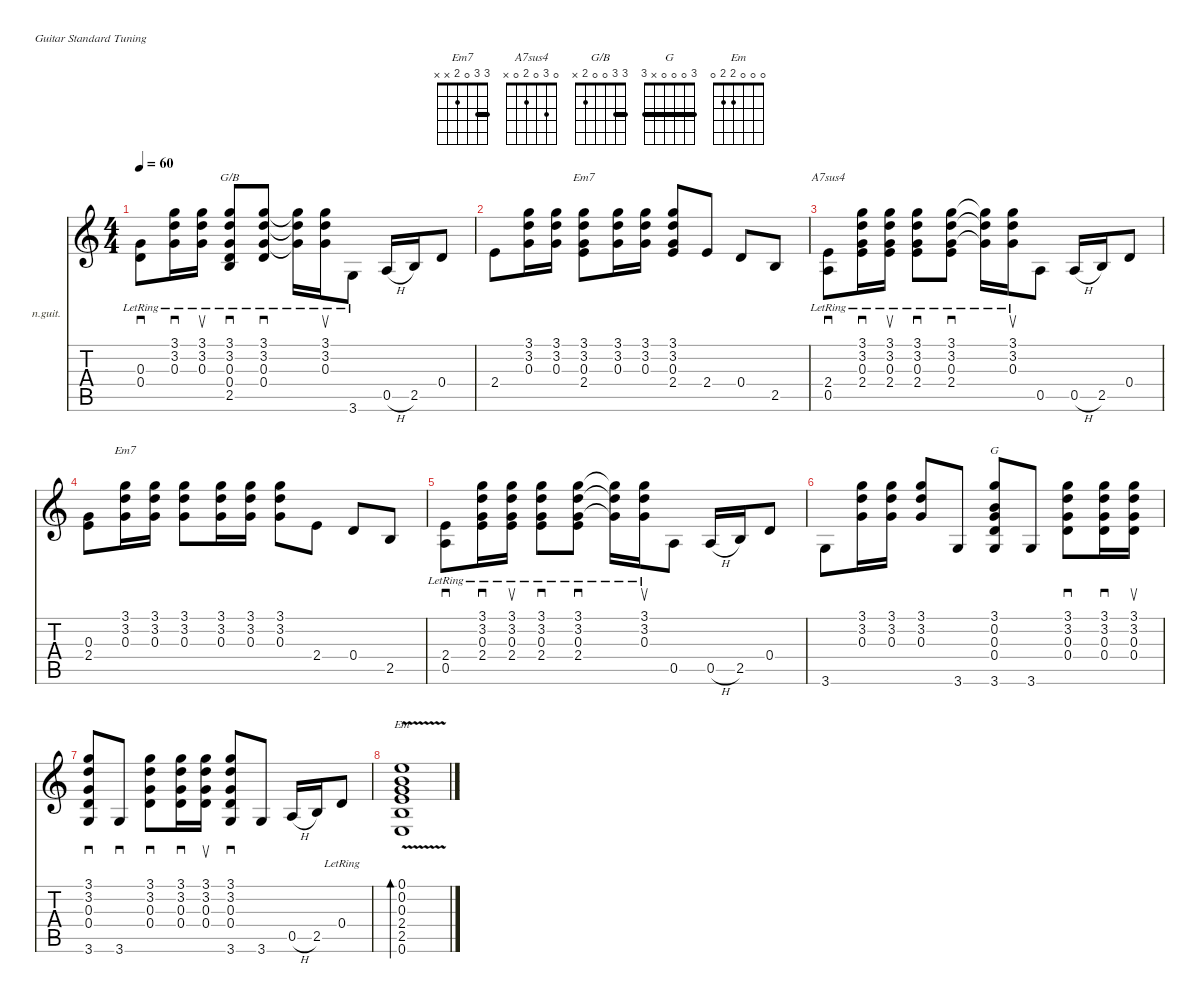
\defaultSystemsLayout 4
\hideDynamics
\bracketExtendMode nobrackets
\firstSystemTrackNameOrientation horizontal
\otherSystemsTrackNameOrientation horizontal
\track ("Acoustic Guitar (Nylon)" "n.guit.") {instrument acousticguitarnylon}
\staff {score tabs}
\tuning (E4 B3 G3 D3 A2 E2)
\chord ("Em7" 0 3 0 2 2 0) {showfingering false}
\chord ("Em7" 3 3 0 2 x x) {showfingering false barre (3 4294967295)}
\chord ("A7sus4" 0 3 0 2 0 x) {showfingering false}
\chord ("G/B" 3 3 0 0 2 x) {showfingering false barre 3}
\chord ("G" 3 0 0 0 x 3) {showfingering false barre 3}
\chord ("Em" 0 0 0 2 2 0) {showfingering false}
\ts (4 4)
\tempo 60
\clef g2
\ks c
(0.4{lr} 0.3).8{sd dy f beam Down} (3.2{lr} 0.3{lr} 3.1).16{sd beam Down} (3.1{lr} 3.2{lr} 0.3{lr}).16{su beam Down} (0.4{lr} 2.5 3.1 3.2 0.3).8{sd ch "G/B" beam Up} (3.1{lr} 3.2{lr} 0.3{lr} 0.4).8{sd beam Up} (3.1{lr t} 3.2{lr t} 0.3{lr t}).16{beam Down} (3.1{lr} 3.2{lr} 0.3).16{su beam Down} 3.6{lr}.8{beam Down} 0.5{h}.16{beam Up} 2.5.16{beam Up} 0.4.8{beam Up} |
2.4.8{beam Down} (3.1 3.2 0.3).16{beam Down} (3.1 3.2 0.3).16{beam Down} (3.1 3.2 0.3 2.4).8{ch "Em7" beam Down} (3.1 3.2 0.3).16{beam Down} (3.1 3.2 0.3).16{beam Down} (3.1 3.2 0.3 2.4).8{beam Up} 2.4.8{beam Up} 0.4.8{beam Up} 2.5.8{beam Up} |
(2.4{lr} 0.5).8{sd ch "A7sus4" beam Down} (3.2{lr} 0.3{lr} 3.1 2.4).16{sd beam Down} (3.1{lr} 3.2{lr} 0.3{lr} 2.4).16{su beam Down} (2.4{lr} 3.1 3.2 0.3).8{sd beam Down} (3.1{lr} 3.2{lr} 0.3{lr} 2.4).8{sd beam Down} (3.1{lr t} 3.2{lr t} 0.3{lr t}).16{beam Down} (3.1{lr} 3.2{lr} 0.3).16{su beam Down} 0.5.8{beam Down} 0.5{h}.16{beam Up} 2.5.16{beam Up} 0.4.8{beam Up} |
(2.4 0.3).8{beam Down} (3.1 3.2 0.3).16{ch "Em7" beam Down} (3.1 3.2 0.3).16{beam Down} (3.1 3.2 0.3).8{beam Down} (3.1 3.2 0.3).16{beam Down} (3.1 3.2 0.3).16{beam Down} (3.1 3.2 0.3).8{beam Down} 2.4.8{beam Down} 0.4.8{beam Up} 2.5.8{beam Up} |
(2.4{lr} 0.5).8{sd beam Down} (3.2{lr} 0.3{lr} 3.1 2.4).16{sd beam Down} (3.1{lr} 3.2{lr} 0.3{lr} 2.4).16{su beam Down} (2.4{lr} 3.1 3.2 0.3).8{sd beam Down} (3.1{lr} 3.2{lr} 0.3{lr} 2.4).8{sd beam Down} (3.1{lr t} 3.2{lr t} 0.3{lr t}).16{beam Down} (3.1{lr} 3.2{lr} 0.3).16{su beam Down} 0.5.8{beam Down} 0.5{h}.16{beam Up} 2.5.16{beam Up} 0.4.8{beam Up} |
3.6.8{beam Down} (3.2 0.3 3.1).16{beam Down} (3.2 0.3 3.1).16{beam Down} (3.1 3.2 0.3).8{beam Up} 3.6.8{beam Up} (3.1 0.2 0.3 0.4 3.6).8{ch "G" beam Up} 3.6.8{beam Up} (0.4 3.1 3.2 0.3).8{sd beam Down} (3.1 3.2 0.3 0.4).16{sd beam Down} (3.1 3.2 0.3 0.4).16{su beam Down} |
(3.1 3.2 0.3 0.4 3.6).8{sd beam Up} 3.6.8{sd beam Up} (0.4 3.1 3.2 0.3).8{sd beam Down} (3.1 3.2 0.3 0.4).16{sd beam Down} (3.1 3.2 0.3 0.4).16{su beam Down} (3.1 3.2 0.3 0.4 3.6).8{sd beam Up} 3.6.8{beam Up} 0.5{h}.16{beam Up} 2.5.16{beam Up} 0.4{lr}.8{beam Up} |
(0.1{v} 0.2{v} 0.3{v} 2.4{v} 2.5{v} 0.6{v}).1{bd 468 ch "Em" beam Up}
